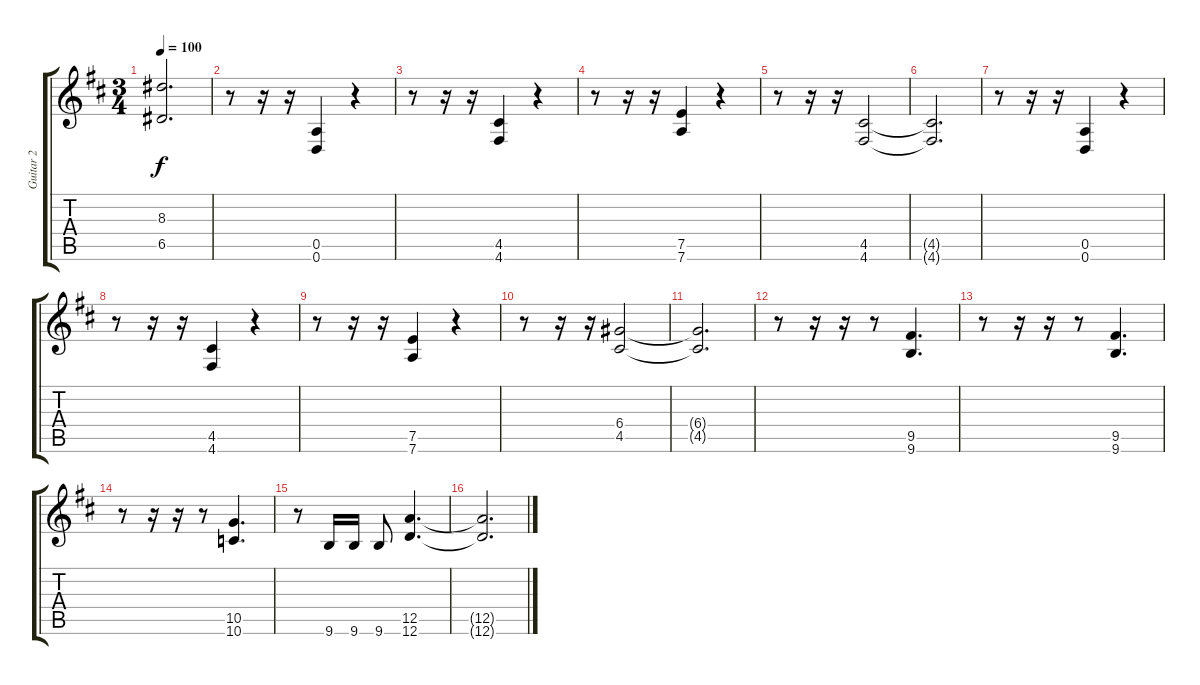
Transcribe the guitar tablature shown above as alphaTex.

\track ("Guitar 2" "Guitar 2") {instrument distortionguitar}
\staff {score tabs}
\tuning (E4 B3 G3 D3 A2 D2) {hide}
\ts (3 4)
\tempo 100
\clef g2
\ks d
(8.3{t} 6.5{t}).2{d dy f} |
r.8 r.16 r.16 (0.5 0.6).4 r.4 |
r.8 r.16 r.16 (4.5 4.6).4 r.4 |
r.8 r.16 r.16 (7.5 7.6).4 r.4 |
r.8 r.16 r.16 (4.5 4.6).2 |
(4.5{t} 4.6{t}).2{d} |
r.8 r.16 r.16 (0.5 0.6).4 r.4 |
r.8 r.16 r.16 (4.5 4.6).4 r.4 |
r.8 r.16 r.16 (7.5 7.6).4 r.4 |
r.8 r.16 r.16 (6.4 4.5).2 |
(6.4{t} 4.5{t}).2{d} |
r.8 r.16 r.16 r.8 (9.5 9.6).4{d} |
r.8 r.16 r.16 r.8 (9.5 9.6).4{d} |
r.8 r.16 r.16 r.8 (10.5 10.6).4{d} |
r.8 9.6.16 9.6.16 9.6.8 (12.5 12.6).4{d} |
(12.5{t} 12.6{t}).2{d}
